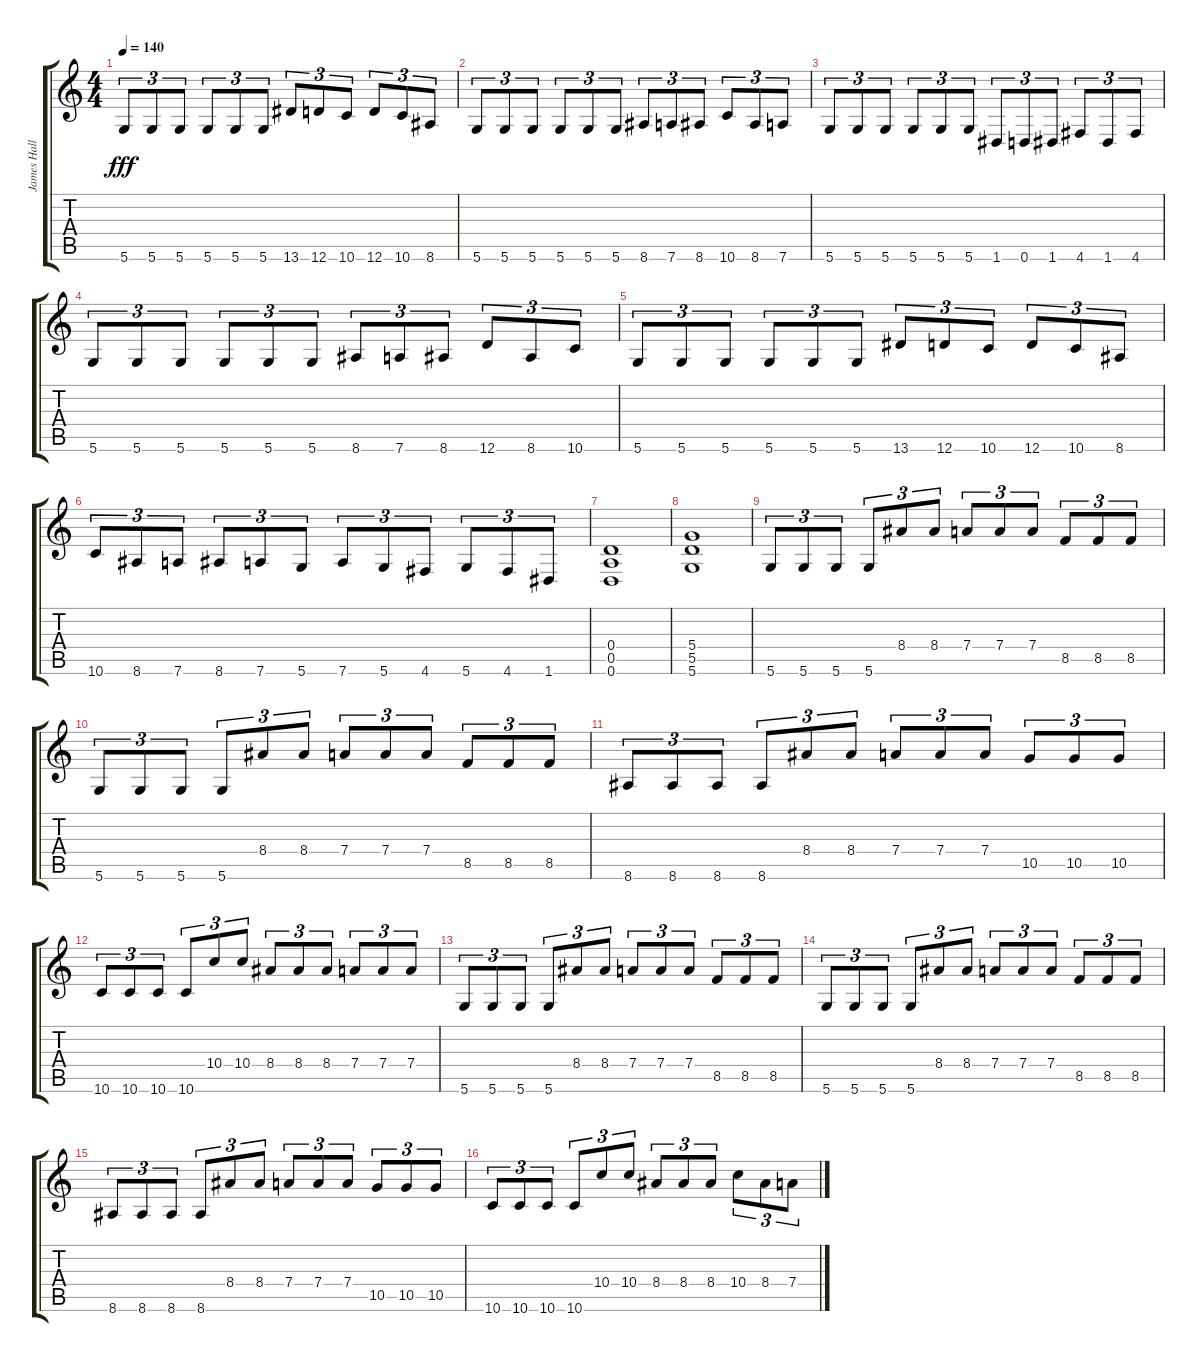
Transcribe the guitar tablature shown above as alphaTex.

\track ("James Hallett" "James Hall") {instrument overdrivenguitar}
\staff {score tabs}
\tuning (E4 B3 G3 D3 A2 D2) {hide}
\ts (4 4)
\tempo 140
\clef g2
\ks c
5.6.8{tu (3 2) dy fff} 5.6.8{tu (3 2)} 5.6.8{tu (3 2)} 5.6.8{tu (3 2)} 5.6.8{tu (3 2)} 5.6.8{tu (3 2)} 13.6.8{tu (3 2)} 12.6.8{tu (3 2)} 10.6.8{tu (3 2)} 12.6.8{tu (3 2)} 10.6.8{tu (3 2)} 8.6.8{tu (3 2)} |
5.6.8{tu (3 2)} 5.6.8{tu (3 2)} 5.6.8{tu (3 2)} 5.6.8{tu (3 2)} 5.6.8{tu (3 2)} 5.6.8{tu (3 2)} 8.6.8{tu (3 2)} 7.6.8{tu (3 2)} 8.6.8{tu (3 2)} 10.6.8{tu (3 2)} 8.6.8{tu (3 2)} 7.6.8{tu (3 2)} |
5.6.8{tu (3 2)} 5.6.8{tu (3 2)} 5.6.8{tu (3 2)} 5.6.8{tu (3 2)} 5.6.8{tu (3 2)} 5.6.8{tu (3 2)} 1.6.8{tu (3 2)} 0.6.8{tu (3 2)} 1.6.8{tu (3 2)} 4.6.8{tu (3 2)} 1.6.8{tu (3 2)} 4.6.8{tu (3 2)} |
5.6.8{tu (3 2)} 5.6.8{tu (3 2)} 5.6.8{tu (3 2)} 5.6.8{tu (3 2)} 5.6.8{tu (3 2)} 5.6.8{tu (3 2)} 8.6.8{tu (3 2)} 7.6.8{tu (3 2)} 8.6.8{tu (3 2)} 12.6.8{tu (3 2)} 8.6.8{tu (3 2)} 10.6.8{tu (3 2)} |
5.6.8{tu (3 2)} 5.6.8{tu (3 2)} 5.6.8{tu (3 2)} 5.6.8{tu (3 2)} 5.6.8{tu (3 2)} 5.6.8{tu (3 2)} 13.6.8{tu (3 2)} 12.6.8{tu (3 2)} 10.6.8{tu (3 2)} 12.6.8{tu (3 2)} 10.6.8{tu (3 2)} 8.6.8{tu (3 2)} |
10.6.8{tu (3 2)} 8.6.8{tu (3 2)} 7.6.8{tu (3 2)} 8.6.8{tu (3 2)} 7.6.8{tu (3 2)} 5.6.8{tu (3 2)} 7.6.8{tu (3 2)} 5.6.8{tu (3 2)} 4.6.8{tu (3 2)} 5.6.8{tu (3 2)} 4.6.8{tu (3 2)} 1.6.8{tu (3 2)} |
(0.4 0.5 0.6).1 |
(5.4 5.5 5.6).1 |
5.6.8{tu (3 2)} 5.6.8{tu (3 2)} 5.6.8{tu (3 2)} 5.6.8{tu (3 2)} 8.4.8{tu (3 2)} 8.4.8{tu (3 2)} 7.4.8{tu (3 2)} 7.4.8{tu (3 2)} 7.4.8{tu (3 2)} 8.5.8{tu (3 2)} 8.5.8{tu (3 2)} 8.5.8{tu (3 2)} |
5.6.8{tu (3 2)} 5.6.8{tu (3 2)} 5.6.8{tu (3 2)} 5.6.8{tu (3 2)} 8.4.8{tu (3 2)} 8.4.8{tu (3 2)} 7.4.8{tu (3 2)} 7.4.8{tu (3 2)} 7.4.8{tu (3 2)} 8.5.8{tu (3 2)} 8.5.8{tu (3 2)} 8.5.8{tu (3 2)} |
8.6.8{tu (3 2)} 8.6.8{tu (3 2)} 8.6.8{tu (3 2)} 8.6.8{tu (3 2)} 8.4.8{tu (3 2)} 8.4.8{tu (3 2)} 7.4.8{tu (3 2)} 7.4.8{tu (3 2)} 7.4.8{tu (3 2)} 10.5.8{tu (3 2)} 10.5.8{tu (3 2)} 10.5.8{tu (3 2)} |
10.6.8{tu (3 2)} 10.6.8{tu (3 2)} 10.6.8{tu (3 2)} 10.6.8{tu (3 2)} 10.4.8{tu (3 2)} 10.4.8{tu (3 2)} 8.4.8{tu (3 2)} 8.4.8{tu (3 2)} 8.4.8{tu (3 2)} 7.4.8{tu (3 2)} 7.4.8{tu (3 2)} 7.4.8{tu (3 2)} |
5.6.8{tu (3 2)} 5.6.8{tu (3 2)} 5.6.8{tu (3 2)} 5.6.8{tu (3 2)} 8.4.8{tu (3 2)} 8.4.8{tu (3 2)} 7.4.8{tu (3 2)} 7.4.8{tu (3 2)} 7.4.8{tu (3 2)} 8.5.8{tu (3 2)} 8.5.8{tu (3 2)} 8.5.8{tu (3 2)} |
5.6.8{tu (3 2)} 5.6.8{tu (3 2)} 5.6.8{tu (3 2)} 5.6.8{tu (3 2)} 8.4.8{tu (3 2)} 8.4.8{tu (3 2)} 7.4.8{tu (3 2)} 7.4.8{tu (3 2)} 7.4.8{tu (3 2)} 8.5.8{tu (3 2)} 8.5.8{tu (3 2)} 8.5.8{tu (3 2)} |
8.6.8{tu (3 2)} 8.6.8{tu (3 2)} 8.6.8{tu (3 2)} 8.6.8{tu (3 2)} 8.4.8{tu (3 2)} 8.4.8{tu (3 2)} 7.4.8{tu (3 2)} 7.4.8{tu (3 2)} 7.4.8{tu (3 2)} 10.5.8{tu (3 2)} 10.5.8{tu (3 2)} 10.5.8{tu (3 2)} |
10.6.8{tu (3 2)} 10.6.8{tu (3 2)} 10.6.8{tu (3 2)} 10.6.8{tu (3 2)} 10.4.8{tu (3 2)} 10.4.8{tu (3 2)} 8.4.8{tu (3 2)} 8.4.8{tu (3 2)} 8.4.8{tu (3 2)} 10.4.8{tu (3 2)} 8.4.8{tu (3 2)} 7.4.8{tu (3 2)}
